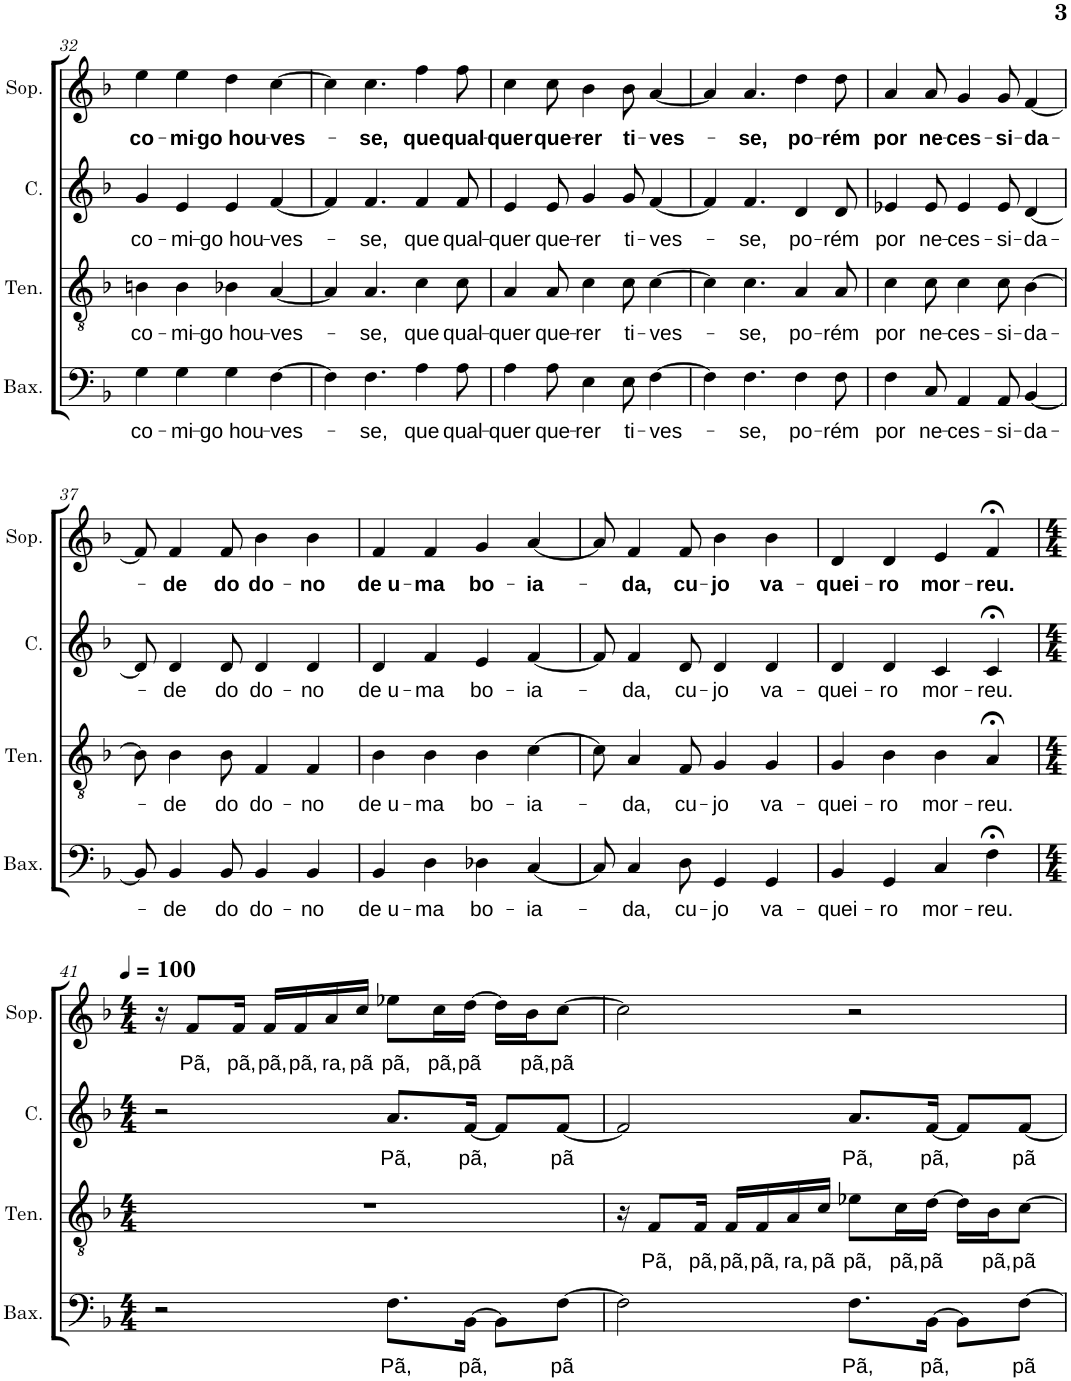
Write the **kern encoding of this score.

**kern	**text	**kern	**text	**kern	**text	**kern	**text
*part4	*part4	*part3	*part3	*part2	*part2	*part1	*part1
*staff4	*staff4	*staff3	*staff3	*staff2	*staff2	*staff1	*staff1
*I"Baixo	*	*I"Tenor	*	*I"Contralto	*	*I"Soprano	*
*I'Bax.	*	*I'Ten.	*	*I'C.	*	*I'Sop.	*
!!LO:PB:g=z
*clefF4	*	*clefGv2	*	*clefG2	*	*clefG2	*
*k[b-]	*	*k[b-]	*	*k[b-]	*	*k[b-]	*
*M4/4	*	*M4/4	*	*M4/4	*	*M4/4	*
=32	=32	=32	=32	=32	=32	=32	=32
!	!LO:LY:b	!	!LO:LY:b	!	!LO:LY:b	!	!LO:LY:b
4G\	co-	4Bn\	co-	4g/	co-	4ee\	co-
!	!LO:LY:b	!	!LO:LY:b	!	!LO:LY:b	!	!LO:LY:b
4G\	-mi-	4B\	-mi-	4e/	-mi-	4ee\	-mi-
!	!LO:LY:b	!	!LO:LY:b	!	!LO:LY:b	!	!LO:LY:b
4G\	-go hou-	4B-X\	-go hou-	4e/	-go hou-	4dd\	-go hou-
!	!LO:LY:b	!	!LO:LY:b	!	!LO:LY:b	!	!LO:LY:b
[4F\	-ves-	[4A/	-ves-	[4f/	-ves-	[4cc\	-ves-
=33	=33	=33	=33	=33	=33	=33	=33
4F\]	.	4A/]	.	4f/]	.	4cc\]	.
!	!LO:LY:b	!	!LO:LY:b	!	!LO:LY:b	!	!LO:LY:b
4.F\	-se,	4.A/	-se,	4.f/	-se,	4.cc\	-se,
!	!LO:LY:b	!	!LO:LY:b	!	!LO:LY:b	!	!LO:LY:b
4A\	que	4c\	que	4f/	que	4ff\	que
!	!LO:LY:b	!	!LO:LY:b	!	!LO:LY:b	!	!LO:LY:b
8A\	qual-	8c\	qual-	8f/	qual-	8ff\	qual-
=34	=34	=34	=34	=34	=34	=34	=34
!	!LO:LY:b	!	!LO:LY:b	!	!LO:LY:b	!	!LO:LY:b
4A\	-quer	4A/	-quer	4e/	-quer	4cc\	-quer
!	!LO:LY:b	!	!LO:LY:b	!	!LO:LY:b	!	!LO:LY:b
8A\	que-	8A/	que-	8e/	que-	8cc\	que-
!	!LO:LY:b	!	!LO:LY:b	!	!LO:LY:b	!	!LO:LY:b
4E\	-rer	4c\	-rer	4g/	-rer	4b-\	-rer
!	!LO:LY:b	!	!LO:LY:b	!	!LO:LY:b	!	!LO:LY:b
8E\	ti-	8c\	ti-	8g/	ti-	8b-\	ti-
!	!LO:LY:b	!	!LO:LY:b	!	!LO:LY:b	!	!LO:LY:b
[4F\	-ves-	[4c\	-ves-	[4f/	-ves-	[4a/	-ves-
=35	=35	=35	=35	=35	=35	=35	=35
4F\]	.	4c\]	.	4f/]	.	4a/]	.
!	!LO:LY:b	!	!LO:LY:b	!	!LO:LY:b	!	!LO:LY:b
4.F\	-se,	4.c\	-se,	4.f/	-se,	4.a/	-se,
!	!LO:LY:b	!	!LO:LY:b	!	!LO:LY:b	!	!LO:LY:b
4F\	po-	4A/	po-	4d/	po-	4dd\	po-
!	!LO:LY:b	!	!LO:LY:b	!	!LO:LY:b	!	!LO:LY:b
8F\	-rém	8A/	-rém	8d/	-rém	8dd\	-rém
=36	=36	=36	=36	=36	=36	=36	=36
!	!LO:LY:b	!	!LO:LY:b	!	!LO:LY:b	!	!LO:LY:b
4F\	por	4c\	por	4e-X/	por	4a/	por
!	!LO:LY:b	!	!LO:LY:b	!	!LO:LY:b	!	!LO:LY:b
8C/	ne-	8c\	ne-	8e-/	ne-	8a/	ne-
!	!LO:LY:b	!	!LO:LY:b	!	!LO:LY:b	!	!LO:LY:b
4AA/	-ces-	4c\	-ces-	4e-/	-ces-	4g/	-ces-
!	!LO:LY:b	!	!LO:LY:b	!	!LO:LY:b	!	!LO:LY:b
8AA/	-si-	8c\	-si-	8e-/	-si-	8g/	-si-
!	!LO:LY:b	!	!LO:LY:b	!	!LO:LY:b	!	!LO:LY:b
[4BB-/	-da-	[4B-\	-da-	[4d/	-da-	[4f/	-da-
!!LO:LB:g=z
=37	=37	=37	=37	=37	=37	=37	=37
8BB-/]	.	8B-\]	.	8d/]	.	8f/]	.
!	!LO:LY:b	!	!LO:LY:b	!	!LO:LY:b	!	!LO:LY:b
4BB-/	-de	4B-\	-de	4d/	-de	4f/	-de
!	!LO:LY:b	!	!LO:LY:b	!	!LO:LY:b	!	!LO:LY:b
8BB-/	do	8B-\	do	8d/	do	8f/	do
!	!LO:LY:b	!	!LO:LY:b	!	!LO:LY:b	!	!LO:LY:b
4BB-/	do-	4F/	do-	4d/	do-	4b-\	do-
!	!LO:LY:b	!	!LO:LY:b	!	!LO:LY:b	!	!LO:LY:b
4BB-/	-no	4F/	-no	4d/	-no	4b-\	-no
=38	=38	=38	=38	=38	=38	=38	=38
!	!LO:LY:b	!	!LO:LY:b	!	!LO:LY:b	!	!LO:LY:b
4BB-/	de u-	4B-\	de u-	4d/	de u-	4f/	de u-
!	!LO:LY:b	!	!LO:LY:b	!	!LO:LY:b	!	!LO:LY:b
4D\	-ma	4B-\	-ma	4f/	-ma	4f/	-ma
!	!LO:LY:b	!	!LO:LY:b	!	!LO:LY:b	!	!LO:LY:b
4D-X\	bo-	4B-\	bo-	4e/	bo-	4g/	bo-
!	!LO:LY:b	!	!LO:LY:b	!	!LO:LY:b	!	!LO:LY:b
[4C/	-ia-	[4c\	-ia-	[4f/	-ia-	[4a/	-ia-
=39	=39	=39	=39	=39	=39	=39	=39
8C/]	.	8c\]	.	8f/]	.	8a/]	.
!	!LO:LY:b	!	!LO:LY:b	!	!LO:LY:b	!	!LO:LY:b
4C/	-da,	4A/	-da,	4f/	-da,	4f/	-da,
!	!LO:LY:b	!	!LO:LY:b	!	!LO:LY:b	!	!LO:LY:b
8D\	cu-	8F/	cu-	8d/	cu-	8f/	cu-
!	!LO:LY:b	!	!LO:LY:b	!	!LO:LY:b	!	!LO:LY:b
4GG/	-jo	4G/	-jo	4d/	-jo	4b-\	-jo
!	!LO:LY:b	!	!LO:LY:b	!	!LO:LY:b	!	!LO:LY:b
4GG/	va-	4G/	va-	4d/	va-	4b-\	va-
=40	=40	=40	=40	=40	=40	=40	=40
!	!LO:LY:b	!	!LO:LY:b	!	!LO:LY:b	!	!LO:LY:b
4BB-/	-quei-	4G/	-quei-	4d/	-quei-	4d/	-quei-
!	!LO:LY:b	!	!LO:LY:b	!	!LO:LY:b	!	!LO:LY:b
4GG/	-ro	4B-\	-ro	4d/	-ro	4d/	-ro
!	!LO:LY:b	!	!LO:LY:b	!	!LO:LY:b	!	!LO:LY:b
4C/	mor-	4B-\	mor-	4c/	mor-	4e/	mor-
!	!LO:LY:b	!	!LO:LY:b	!	!LO:LY:b	!	!LO:LY:b
4F;<\	-reu.	4A;</	-reu.	4c;</	-reu.	4f;</	-reu.
!!LO:LB:g=z
=41	=41	=41	=41	=41	=41	=41	=41
*M4/4	*	*M4/4	*	*M4/4	*	*M4/4	*
*	*	*	*	*	*	*MM100	*
2r	.	1r	.	2r	.	16r	.
!	!	!	!	!	!	!	!LO:LY:b
.	.	.	.	.	.	8f/L	Pã,
!	!	!	!	!	!	!	!LO:LY:b
.	.	.	.	.	.	16f/Jk	pã,
!	!	!	!	!	!	!	!LO:LY:b
.	.	.	.	.	.	16f/LL	pã,
!	!	!	!	!	!	!	!LO:LY:b
.	.	.	.	.	.	16f/	pã,
!	!	!	!	!	!	!	!LO:LY:b
.	.	.	.	.	.	16a/	ra,
!	!	!	!	!	!	!	!LO:LY:b
.	.	.	.	.	.	16cc/JJ	pã
!	!LO:LY:b	!	!	!	!LO:LY:b	!	!LO:LY:b
8.F\L	Pã,	.	.	8.a/L	Pã,	8ee-X\L	pã,
!	!	!	!	!	!	!	!LO:LY:b
.	.	.	.	.	.	16cc\L	pã,
!	!LO:LY:b	!	!	!	!LO:LY:b	!	!LO:LY:b
[16BB-\Jk	pã,	.	.	[16f/Jk	pã,	[16dd\JJ	pã
8BB-\L]	.	.	.	8f/L]	.	16dd\LL]	.
!	!	!	!	!	!	!	!LO:LY:b
.	.	.	.	.	.	16b-\J	pã,
!	!LO:LY:b	!	!	!	!LO:LY:b	!	!LO:LY:b
[8F\J	pã	.	.	[8f/J	pã	[8cc\J	pã
=42	=42	=42	=42	=42	=42	=42	=42
2F\]	.	16r	.	2f/]	.	2cc\]	.
!	!	!	!LO:LY:b	!	!	!	!
.	.	8F/L	Pã,	.	.	.	.
!	!	!	!LO:LY:b	!	!	!	!
.	.	16F/Jk	pã,	.	.	.	.
!	!	!	!LO:LY:b	!	!	!	!
.	.	16F/LL	pã,	.	.	.	.
!	!	!	!LO:LY:b	!	!	!	!
.	.	16F/	pã,	.	.	.	.
!	!	!	!LO:LY:b	!	!	!	!
.	.	16A/	ra,	.	.	.	.
!	!	!	!LO:LY:b	!	!	!	!
.	.	16c/JJ	pã	.	.	.	.
!	!LO:LY:b	!	!LO:LY:b	!	!LO:LY:b	!	!
8.F\L	Pã,	8e-X\L	pã,	8.a/L	Pã,	2r	.
!	!	!	!LO:LY:b	!	!	!	!
.	.	16c\L	pã,	.	.	.	.
!	!LO:LY:b	!	!LO:LY:b	!	!LO:LY:b	!	!
[16BB-\Jk	pã,	[16d\JJ	pã	[16f/Jk	pã,	.	.
8BB-\L]	.	16d\LL]	.	8f/L]	.	.	.
!	!	!	!LO:LY:b	!	!	!	!
.	.	16B-\J	pã,	.	.	.	.
!	!LO:LY:b	!	!LO:LY:b	!	!LO:LY:b	!	!
[8F\J	pã	[8c\J	pã	[8f/J	pã	.	.
=	=	=	=	=	=	=	=
*-	*-	*-	*-	*-	*-	*-	*-
